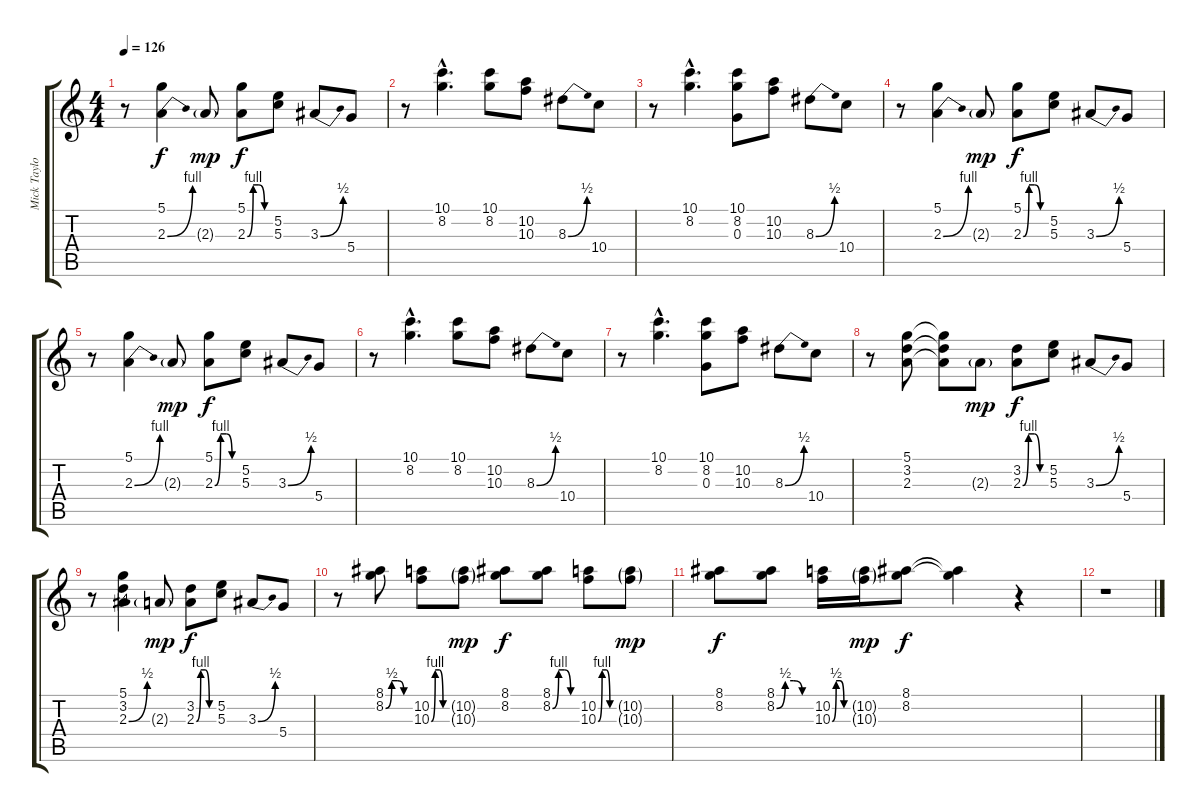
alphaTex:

\track ("Mick Taylor" "Mick Taylo") {instrument electricguitarclean}
\staff {score tabs}
\tuning (D4 B3 G3 D3 G2 D2) {hide}
\ts (4 4)
\tempo 126
\clef g2
\ks c
r.8{dy f} (5.1 2.3{be (bend 0 0 60 4)}).4 2.3{g}.8{dy mp} (5.1 2.3{be (custom 0 0 15 4 30 4 45 0 60 0)}).8{dy f} (5.2 5.3).8 3.3{be (bend 0 0 60 2)}.8 5.4.8 |
r.8 (10.1{hac} 8.2{hac}).4{d} (10.1 8.2).8 (10.2 10.3).8 8.3{be (bend 0 0 60 2)}.8 10.4.8 |
r.8 (10.1{hac} 8.2{hac}).4{d} (10.1 8.2 0.3).8 (10.2 10.3).8 8.3{be (bend 0 0 60 2)}.8 10.4.8 |
r.8 (5.1 2.3{be (bend 0 0 60 4)}).4 2.3{g}.8{dy mp} (5.1 2.3{be (custom 0 0 15 4 30 4 45 0 60 0)}).8{dy f} (5.2 5.3).8 3.3{be (bend 0 0 60 2)}.8 5.4.8 |
r.8 (5.1 2.3{be (bend 0 0 60 4)}).4 2.3{g}.8{dy mp} (5.1 2.3{be (custom 0 0 15 4 30 4 45 0 60 0)}).8{dy f} (5.2 5.3).8 3.3{be (bend 0 0 60 2)}.8 5.4.8 |
r.8 (10.1{hac} 8.2{hac}).4{d} (10.1 8.2).8 (10.2 10.3).8 8.3{be (bend 0 0 60 2)}.8 10.4.8 |
r.8 (10.1{hac} 8.2{hac}).4{d} (10.1 8.2 0.3).8 (10.2 10.3).8 8.3{be (bend 0 0 60 2)}.8 10.4.8 |
r.8 (5.1 3.2 2.3).8 (5.1{t} 3.2{t} 2.3{t}).8 2.3{g}.8{dy mp} (3.2 2.3{be (custom 0 0 15 4 30 4 45 0 60 0)}).8{dy f} (5.2 5.3).8 3.3{be (bend 0 0 60 2)}.8 5.4.8 |
r.8 (5.1 3.2 2.3{be (bend 0 0 60 2)}).4 2.3{g}.8{dy mp} (3.2 2.3{be (custom 0 0 15 4 30 4 45 0 60 0)}).8{dy f} (5.2 5.3).8 3.3{be (bend 0 0 60 2)}.8 5.4.8 |
r.8 (8.1 8.2{be (custom 0 0 15 2 30 2 45 0 60 0)}).8 (10.2 10.3{be (custom 0 0 15 4 30 4 45 0 60 0)}).8 (10.2{g} 10.3{g}).8{dy mp} (8.1 8.2).8{dy f} (8.1 8.2{be (custom 0 0 15 4 30 4 45 0 60 0)}).8 (10.2 10.3{be (custom 0 0 15 4 30 4 45 0 60 0)}).8 (10.2{g} 10.3{g}).8{dy mp} |
(8.1 8.2).8{dy f} (8.1 8.2{be (custom 0 0 15 2 30 2 45 0 60 0)}).8 (10.2 10.3{be (custom 0 0 15 2 30 2 45 0 60 0)}).16 (10.2{g} 10.3{g}).16{dy mp} (8.1 8.2).8{dy f} (8.1{t} 8.2{t}).4 r.4 |
r.1
